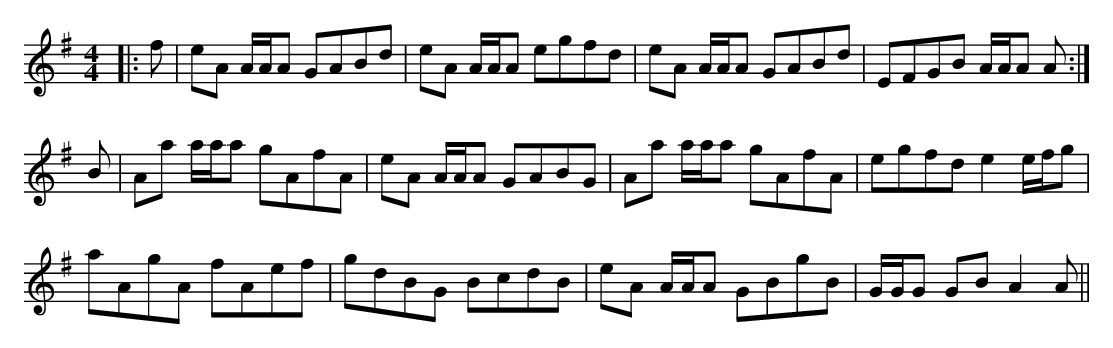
X:1
M:4/4
K:Ador
|:f|eA A/A/A GABd|eA A/A/A egfd|eA A/A/A GABd|EFGB A/A/A A:|
B|Aa a/a/a gAfA|eA A/A/A GABG|Aa a/a/a gAfA|egfd e2 e/f/g|
aAgA fAef|gdBG BcdB|eA A/A/A GBgB|G/G/G GB A2A||
